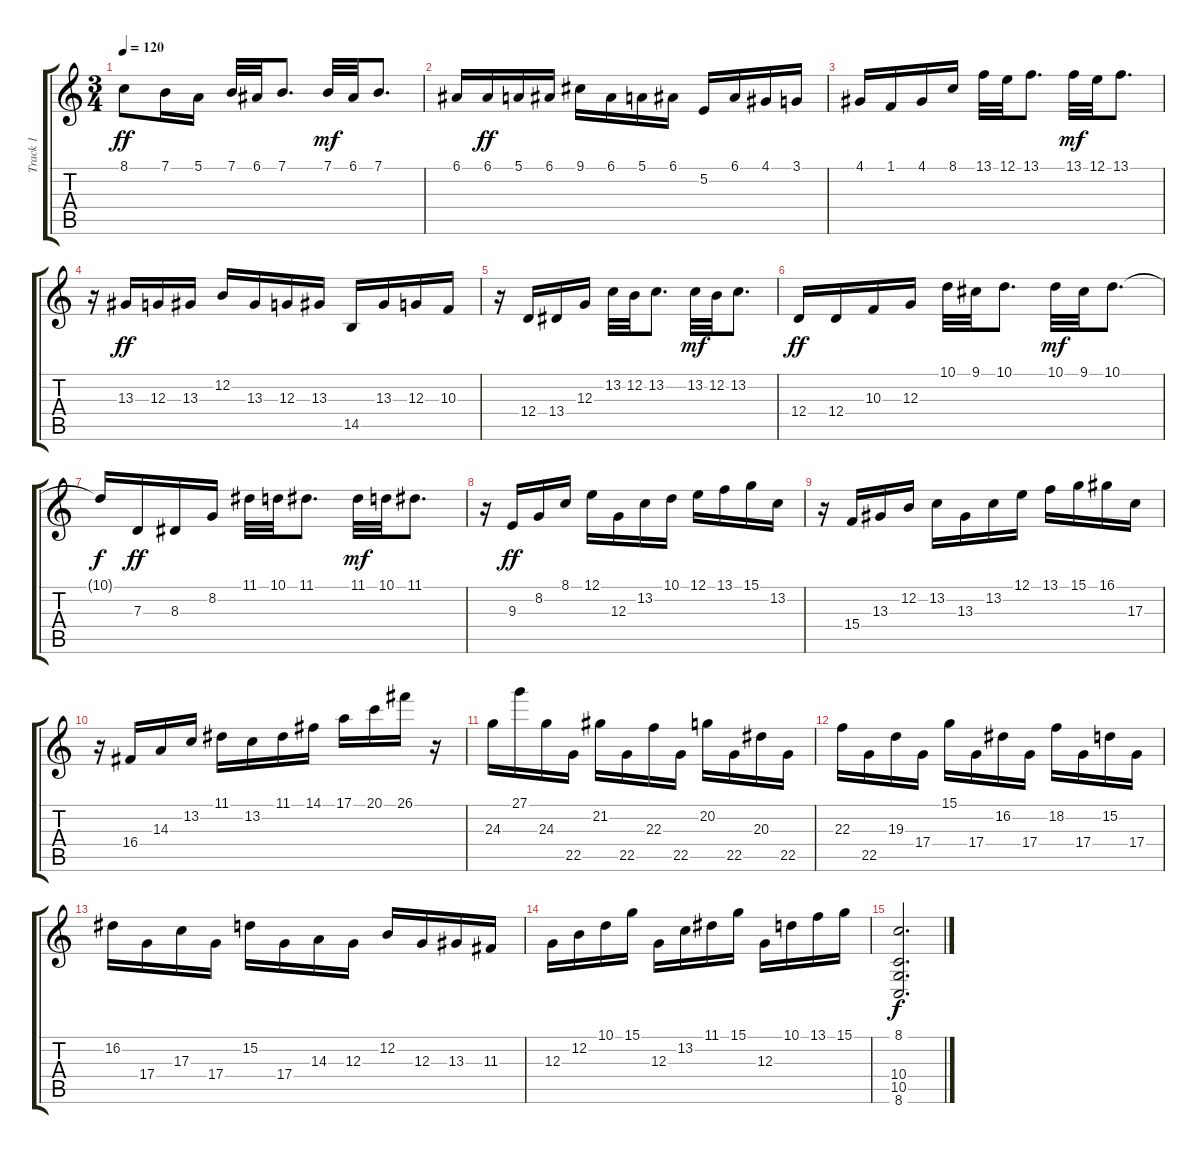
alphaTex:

\track ("Track 1" "Track 1") {instrument violin}
\staff {score tabs}
\tuning (E4 B3 G3 D3 A2 E2) {hide}
\ts (3 4)
\tempo 120
\clef g2
\ks c
8.1.8{dy ff} 7.1.16 5.1.16 7.1.32 6.1.32 7.1.8{d} 7.1.32{dy mf} 6.1.32 7.1.8{d} |
6.1.16 6.1.16{dy ff} 5.1.16 6.1.16 9.1.16 6.1.16 5.1.16 6.1.16 5.2.16 6.1.16 4.1.16 3.1.16 |
4.1.16 1.1.16 4.1.16 8.1.16 13.1.32 12.1.32 13.1.8{d} 13.1.32{dy mf} 12.1.32 13.1.8{d} |
r.16 13.3.16{dy ff} 12.3.16 13.3.16 12.2.16 13.3.16 12.3.16 13.3.16 14.5.16 13.3.16 12.3.16 10.3.16 |
r.16 12.4.16 13.4.16 12.3.16 13.2.32 12.2.32 13.2.8{d} 13.2.32{dy mf} 12.2.32 13.2.8{d} |
12.4.16{dy ff} 12.4.16 10.3.16 12.3.16 10.1.32 9.1.32 10.1.8{d} 10.1.32{dy mf} 9.1.32 10.1.8{d} |
10.1{t}.16{dy f} 7.3.16{dy ff} 8.3.16 8.2.16 11.1.32 10.1.32 11.1.8{d} 11.1.32{dy mf} 10.1.32 11.1.8{d} |
r.16 9.3.16{dy ff} 8.2.16 8.1.16 12.1.16 12.3.16 13.2.16 10.1.16 12.1.16 13.1.16 15.1.16 13.2.16 |
r.16 15.4.16 13.3.16 12.2.16 13.2.16 13.3.16 13.2.16 12.1.16 13.1.16 15.1.16 16.1.16 17.3.16 |
r.16 16.4.16 14.3.16 13.2.16 11.1.16 13.2.16 11.1.16 14.1.16 17.1.16 20.1.16 26.1.16 r.16 |
24.3.16 27.1.16 24.3.16 22.5.16 21.2.16 22.5.16 22.3.16 22.5.16 20.2.16 22.5.16 20.3.16 22.5.16 |
22.3.16 22.5.16 19.3.16 17.4.16 15.1.16 17.4.16 16.2.16 17.4.16 18.2.16 17.4.16 15.2.16 17.4.16 |
16.2.16 17.4.16 17.3.16 17.4.16 15.2.16 17.4.16 14.3.16 12.3.16 12.2.16 12.3.16 13.3.16 11.3.16 |
12.3.16 12.2.16 10.1.16 15.1.16 12.3.16 13.2.16 11.1.16 15.1.16 12.3.16 10.1.16 13.1.16 15.1.16 |
(8.1 10.4 10.5 8.6).2{d dy f}
